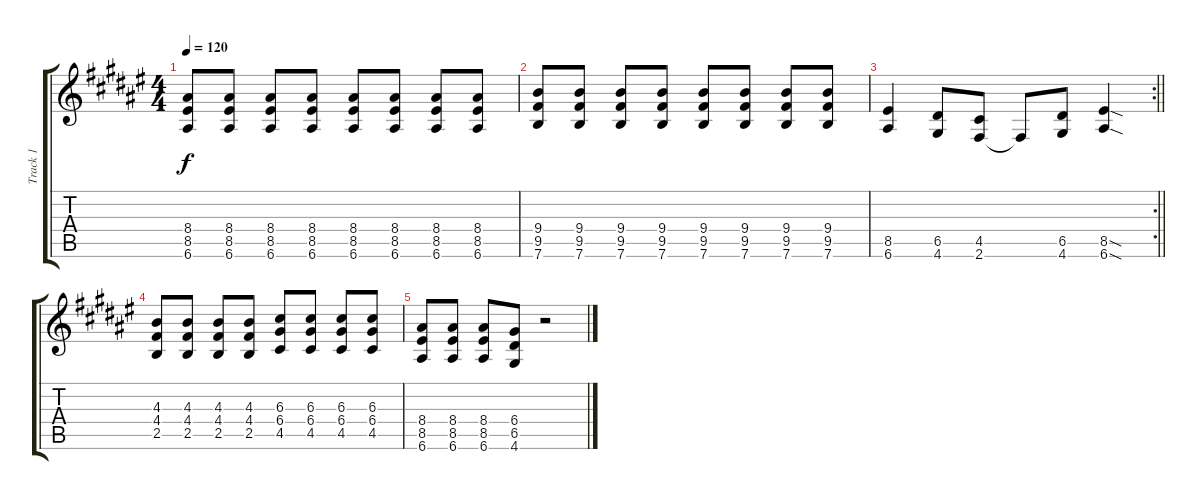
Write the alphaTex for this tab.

\track ("Track 1" "Track 1") {instrument overdrivenguitar}
\staff {score tabs}
\tuning (E4 B3 G3 D3 A2 E2) {hide}
\ts (4 4)
\tempo 120
\clef g2
\ks f#
(8.4 8.5 6.6).8{dy f} (8.4 8.5 6.6).8 (8.4 8.5 6.6).8 (8.4 8.5 6.6).8 (8.4 8.5 6.6).8 (8.4 8.5 6.6).8 (8.4 8.5 6.6).8 (8.4 8.5 6.6).8 |
(9.4 9.5 7.6).8 (9.4 9.5 7.6).8 (9.4 9.5 7.6).8 (9.4 9.5 7.6).8 (9.4 9.5 7.6).8 (9.4 9.5 7.6).8 (9.4 9.5 7.6).8 (9.4 9.5 7.6).8 |
\rc 2
\barLineRight lightlight
(8.5 6.6).4 (6.5 4.6).8 (4.5 2.6).8 2.6{t}.8 (6.5 4.6).8 (8.5{sod} 6.6{sod}).4 |
(4.3 4.4 2.5).8 (4.3 4.4 2.5).8 (4.3 4.4 2.5).8 (4.3 4.4 2.5).8 (6.3 6.4 4.5).8 (6.3 6.4 4.5).8 (6.3 6.4 4.5).8 (6.3 6.4 4.5).8 |
(8.4 8.5 6.6).8 (8.4 8.5 6.6).8 (8.4 8.5 6.6).8 (6.4 6.5 4.6).8 r.2
